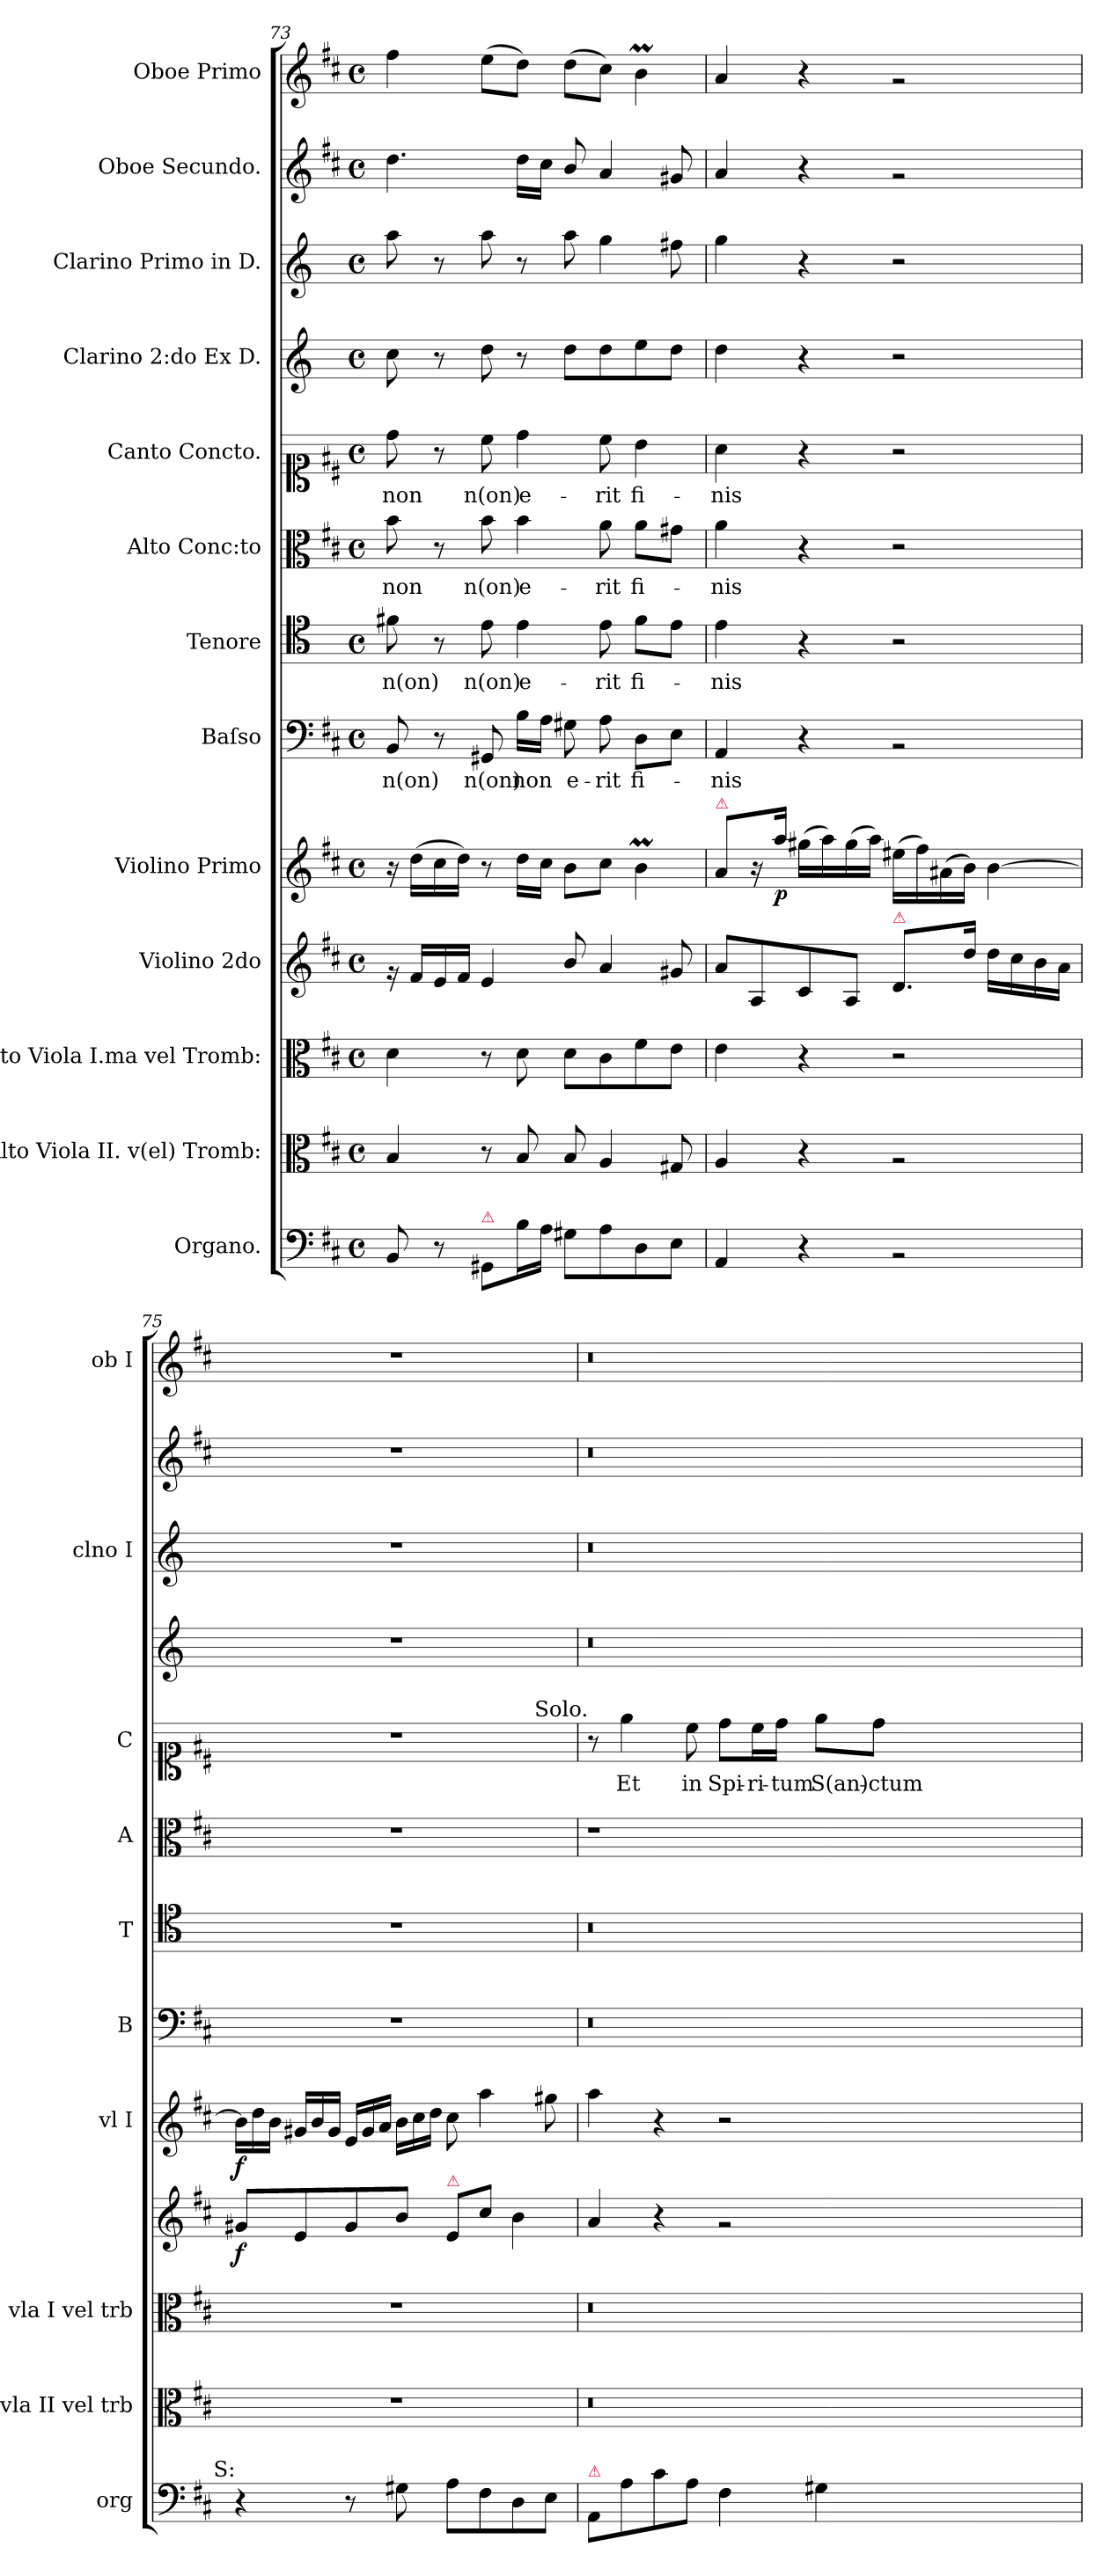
**kern	**kern	**kern	**kern	**dynam	**kern	**dynam	**kern	**text	**kern	**text	**kern	**text	**kern	**text	**kern	**kern	**kern	**kern
*part13	*part12	*part11	*part10	*part10	*part9	*part9	*part8	*part8	*part7	*part7	*part6	*part6	*part5	*part5	*part4	*part3	*part2	*part1
*staff13	*staff12	*staff11	*staff10	*staff10	*staff9	*staff9	*staff8	*staff8	*staff7	*staff7	*staff6	*staff6	*staff5	*staff5	*staff4	*staff3	*staff2	*staff1
*I"Organo.	*I"Alto Viola II. v(el) Tromb:	*I"Alto Viola I.ma vel Tromb:	*I"Violino 2do	*	*I"Violino Primo	*	*I"Baſso	*	*I"Tenore	*	*I"Alto Conc:to	*	*I"Canto Concto.	*	*I"Clarino 2:do Ex D.	*I"Clarino Primo in D.	*I"Oboe Secundo.	*I"Oboe Primo
*I'org	*I'vla II vel trb	*I'vla I vel trb	*	*	*I'vl I	*	*I'B	*	*I'T	*	*I'A	*	*I'C	*	*	*I'clno I	*	*I'ob I
*clefF4	*clefC3	*clefC3	*clefG2	*	*clefG2	*	*clefF4	*	*clefC4	*	*clefC3	*	*clefC1	*	*clefG2	*clefG2	*clefG2	*clefG2
*	*	*	*	*	*	*	*	*	*	*	*	*	*	*	*ITrd-1c-2	*ITrd-1c-2	*	*
*k[f#c#]	*k[f#c#]	*k[f#c#]	*k[f#c#]	*	*k[f#c#]	*	*k[f#c#]	*	*k[]	*	*k[f#c#]	*	*k[f#c#]	*	*k[f#c#]	*k[f#c#]	*k[f#c#]	*k[f#c#]
*M4/4	*M4/4	*M4/4	*M4/4	*	*M4/4	*	*M4/4	*	*M4/4	*	*M4/4	*	*M4/4	*	*M4/4	*M4/4	*M4/4	*M4/4
*met(c)	*met(c)	*met(c)	*met(c)	*	*met(c)	*	*met(c)	*	*met(c)	*	*met(c)	*	*met(c)	*	*met(c)	*met(c)	*met(c)	*met(c)
=73	=73	=73	=73	=73	=73	=73	=73	=73	=73	=73	=73	=73	=73	=73	=73	=73	=73	=73
8BB/	4B/	4d\	16rg	.	16r	.	8BB/	n(on)	8f#\	n(on)	8b\	non	8dd\	non	8dd\	8bb\	4.dd\	4ff#\
.	.	.	16f#/LL	.	(16dd\LL	.	.	.	.	.	.	.	.	.	.	.	.	.
8r	.	.	16e/	.	16cc#\	.	8r	.	8r	.	8r	.	8r	.	8r	8r	.	.
.	.	.	16f#/JJ	.	16dd\JJ)	.	.	.	.	.	.	.	.	.	.	.	.	.
!LO:TX:a:color=crimson:t=⚠	!	!	!	!	!	!	!	!	!	!	!	!	!	!	!	!	!	!
8GG#X/L	8r	8r	4e/	.	8r	.	8GG#X/	n(on)	8e\	n(on)	8b\	n(on)	8cc#\	n(on)	8ee\	8bb\	.	(8ee\L
16B\L	8B/	8d\	.	.	16dd\LL	.	16B\LL	non	4e\	e-	4b\	e-	4dd\	e-	8r	8r	16dd\LL	8dd\J)
16A\JJ	.	.	.	.	16cc#\JJ	.	16A\JJ	.	.	.	.	.	.	.	.	.	16cc#\JJ	.
8G#X\L	8B/	8d\L	8b/	.	8b\L	.	8G#X\	e-	.	.	.	.	.	.	8ee\L	8bb\	8b/	(8dd\L
8A\	4A/	8c#\	4a/	.	8cc#\J	.	8A\	-rit	8e\	-rit	8a\	-rit	8cc#\	-rit	8ee\	4aa\	4a/	8cc#\J)
8D\	.	8f#\	.	.	4bM\	.	8D\L	fi-	8f#\L	fi-	8a\L	fi-	4b\	fi-	8ff#\	.	.	4bM\
8E\J	8G#X/	8e\J	8g#X/	.	.	.	8E\J	.	8e\J	.	8g#X\J	.	.	.	8ee\J	8gg#X\	8g#X/	.
=74	=74	=74	=74	=74	=74	=74	=74	=74	=74	=74	=74	=74	=74	=74	=74	=74	=74	=74
!	!	!	!	!	!LO:TX:a:color=crimson:t=⚠	!	!	!	!	!	!	!	!	!	!	!	!	!
4AA/	4A/	4e\	8a/L	po	8a/L	.	4AA/	-nis	4e\	-nis	4a\	-nis	4a\	-nis	4ee\	4aa\	4a/	4a/
.	.	.	8A/	.	16r	.	.	.	.	.	.	.	.	.	.	.	.	.
!	!	!	!	!	!	!LO:DY:b	!	!	!	!	!	!	!	!	!	!	!	!
.	.	.	.	.	16aa\Jk	p	.	.	.	.	.	.	.	.	.	.	.	.
4r	4r	4r	8c#/	.	(16gg#X\LL	.	4r	.	4r	.	4r	.	4r	.	4r	4r	4r	4r
.	.	.	.	.	16aa\)	.	.	.	.	.	.	.	.	.	.	.	.	.
.	.	.	8A/J	.	(16gg#\	.	.	.	.	.	.	.	.	.	.	.	.	.
.	.	.	.	.	16aa\JJ)	.	.	.	.	.	.	.	.	.	.	.	.	.
!	!	!	!LO:TX:a:color=crimson:t=⚠	!	!	!	!	!	!	!	!	!	!	!	!	!	!	!
2rBB	2rA	2r	8.d/L	.	(16ee#X\LL	.	2rBB	.	2r	.	2r	.	2r	.	2r	2r	2rg	2rg
.	.	.	.	.	16ff#\)	.	.	.	.	.	.	.	.	.	.	.	.	.
.	.	.	.	.	(16a#X\	.	.	.	.	.	.	.	.	.	.	.	.	.
.	.	.	16dd\Jk	.	16b\JJ)	.	.	.	.	.	.	.	.	.	.	.	.	.
.	.	.	16dd\LL	.	[4b\	.	.	.	.	.	.	.	.	.	.	.	.	.
.	.	.	16cc#\	.	.	.	.	.	.	.	.	.	.	.	.	.	.	.
.	.	.	16b\	.	.	.	.	.	.	.	.	.	.	.	.	.	.	.
.	.	.	16a\JJ	.	.	.	.	.	.	.	.	.	.	.	.	.	.	.
=75	=75	=75	=75	=75	=75	=75	=75	=75	=75	=75	=75	=75	=75	=75	=75	=75	=75	=75
*	*	*	*	*	*Xtuplet	*	*	*	*	*	*	*	*	*	*	*	*	*
!LO:TX:a:rj:t=S&colon;	!	!	!	!	!	!	!	!	!	!	!	!	!	!	!	!	!	!
!	!	!	!	!	!	!LO:DY:b	!	!	!	!	!	!	!	!	!	!	!	!
4r	1r	1r	8g#X/L	f	24b\LL]	f	1r	.	1r	.	1r	.	1r	.	1r	1r	1r	1r
.	.	.	.	.	24dd\	.	.	.	.	.	.	.	.	.	.	.	.	.
.	.	.	.	.	24b\JJ	.	.	.	.	.	.	.	.	.	.	.	.	.
.	.	.	8e/	.	24g#X/LL	.	.	.	.	.	.	.	.	.	.	.	.	.
.	.	.	.	.	24b/	.	.	.	.	.	.	.	.	.	.	.	.	.
.	.	.	.	.	24g#/JJ	.	.	.	.	.	.	.	.	.	.	.	.	.
8r	.	.	8g#/	.	24e/LL	.	.	.	.	.	.	.	.	.	.	.	.	.
.	.	.	.	.	24g#/	.	.	.	.	.	.	.	.	.	.	.	.	.
.	.	.	.	.	24a/JJ	.	.	.	.	.	.	.	.	.	.	.	.	.
8G#X\	.	.	8b/J	.	24b\LL	.	.	.	.	.	.	.	.	.	.	.	.	.
.	.	.	.	.	24cc#\	.	.	.	.	.	.	.	.	.	.	.	.	.
.	.	.	.	.	24dd\JJ	.	.	.	.	.	.	.	.	.	.	.	.	.
!	!	!	!LO:TX:a:color=crimson:t=⚠	!	!	!	!	!	!	!	!	!	!	!	!	!	!	!
8A\L	.	.	8e/L	.	8cc#\	.	.	.	.	.	.	.	.	.	.	.	.	.
8F#\	.	.	8cc#\J	.	4aa\	.	.	.	.	.	.	.	.	.	.	.	.	.
8D\	.	.	4b\	.	.	.	.	.	.	.	.	.	.	.	.	.	.	.
8E\J	.	.	.	.	8gg#X\	.	.	.	.	.	.	.	.	.	.	.	.	.
=76	=76	=76	=76	=76	=76	=76	=76	=76	=76	=76	=76	=76	=76	=76	=76	=76	=76	=76
!	!	!	!	!	!	!	!	!	!	!	!	!	!LO:TX:a:rj:t=Solo.	!	!	!	!	!
!LO:TX:a:color=crimson:t=⚠	!	!	!	!	!	!	!	!	!	!	!	!	!	!	!	!	!	!
8AA/L	0.r	0.r	4a/	.	4aa\	.	0.r	.	0.r	.	1r	.	8r	.	0.r	0.r	0.r	0.r
8A\	.	.	.	.	.	.	.	.	.	.	.	.	4ee\	Et	.	.	.	.
8c#\	.	.	4r	.	4r	.	.	.	.	.	.	.	.	.	.	.	.	.
8A\J	.	.	.	.	.	.	.	.	.	.	.	.	8cc#\	in	.	.	.	.
4F#\	.	.	2rg	.	2r	.	.	.	.	.	.	.	8dd\L	Spi-	.	.	.	.
.	.	.	.	.	.	.	.	.	.	.	.	.	16cc#\L	-ri-	.	.	.	.
.	.	.	.	.	.	.	.	.	.	.	.	.	16dd\JJ	-tum	.	.	.	.
4G#X\	.	.	.	.	.	.	.	.	.	.	.	.	8ee\L	S(an)-	.	.	.	.
.	.	.	.	.	.	.	.	.	.	.	.	.	8dd\J	-ctum	.	.	.	.
0ryy	.	.	0ryy	.	0ryy	.	.	.	.	.	0ryy	.	0ryy	.	.	.	.	.
=	=	=	=	=	=	=	=	=	=	=	=	=	=	=	=	=	=	=
*-	*-	*-	*-	*-	*-	*-	*-	*-	*-	*-	*-	*-	*-	*-	*-	*-	*-	*-
